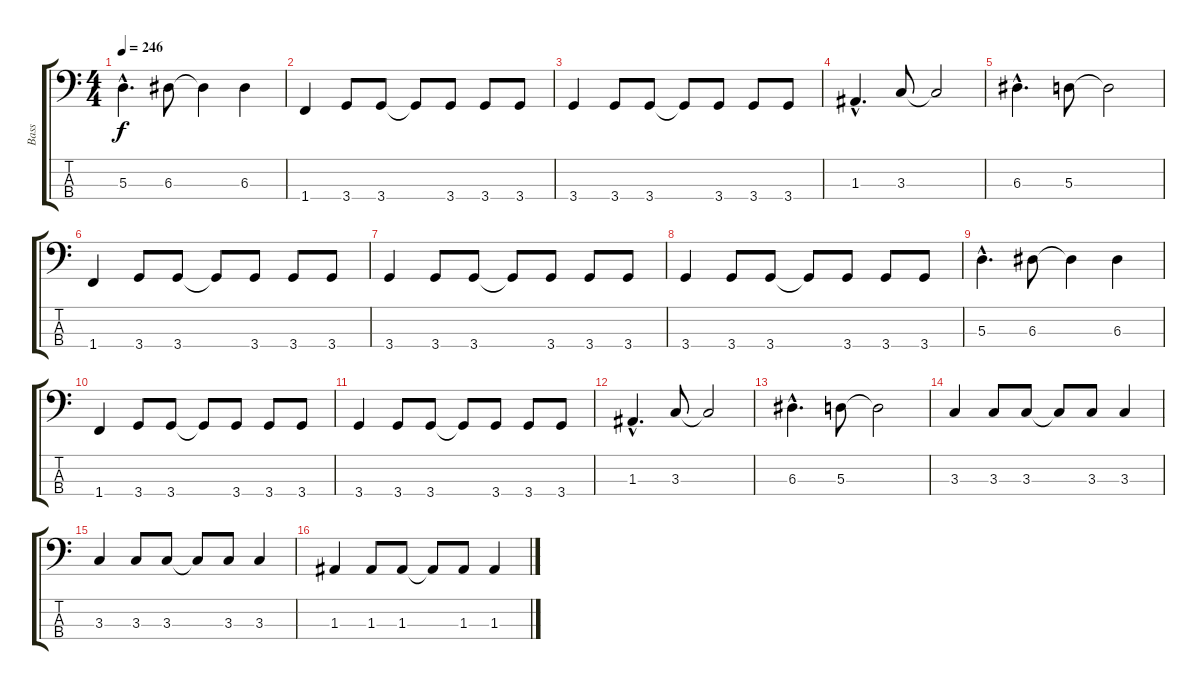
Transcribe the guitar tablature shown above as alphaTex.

\track ("Bass" "Bass") {instrument electricbassfinger}
\staff {score tabs}
\tuning (G2 D2 A1 E1) {hide}
\ts (4 4)
\tempo 246
\clef f4
\ks c
5.3{hac}.4{d dy f} 6.3.8 6.3{t}.4 6.3.4 |
1.4.4 3.4.8 3.4.8 3.4{t}.8 3.4.8 3.4.8 3.4.8 |
3.4.4 3.4.8 3.4.8 3.4{t}.8 3.4.8 3.4.8 3.4.8 |
1.3{hac}.4{d} 3.3.8 3.3{t}.2 |
6.3{hac}.4{d} 5.3.8 5.3{t}.2 |
1.4.4 3.4.8 3.4.8 3.4{t}.8 3.4.8 3.4.8 3.4.8 |
3.4.4 3.4.8 3.4.8 3.4{t}.8 3.4.8 3.4.8 3.4.8 |
3.4.4 3.4.8 3.4.8 3.4{t}.8 3.4.8 3.4.8 3.4.8 |
5.3{hac}.4{d} 6.3.8 6.3{t}.4 6.3.4 |
1.4.4 3.4.8 3.4.8 3.4{t}.8 3.4.8 3.4.8 3.4.8 |
3.4.4 3.4.8 3.4.8 3.4{t}.8 3.4.8 3.4.8 3.4.8 |
1.3{hac}.4{d} 3.3.8 3.3{t}.2 |
6.3{hac}.4{d} 5.3.8 5.3{t}.2 |
3.3.4 3.3.8 3.3.8 3.3{t}.8 3.3.8 3.3.4 |
3.3.4 3.3.8 3.3.8 3.3{t}.8 3.3.8 3.3.4 |
1.3.4 1.3.8 1.3.8 1.3{t}.8 1.3.8 1.3.4
